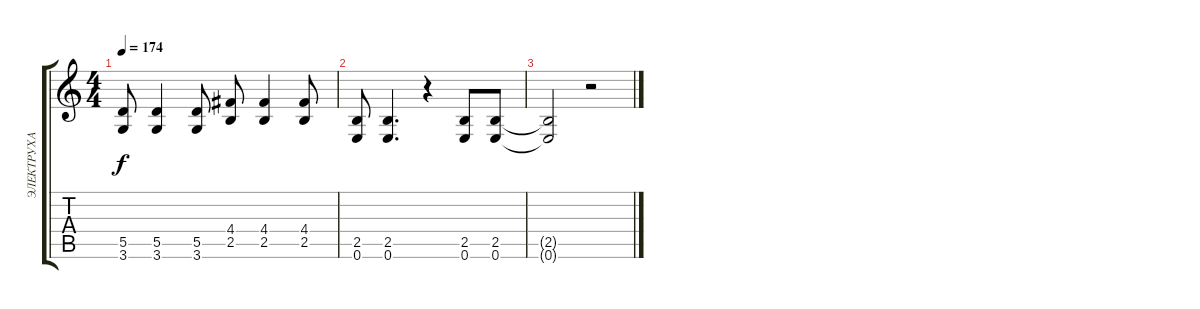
\track ("ЭЛЕКТРУХА" "ЭЛЕКТРУХА") {instrument overdrivenguitar}
\staff {score tabs}
\tuning (E4 B3 G3 D3 A2 E2) {hide}
\ts (4 4)
\tempo 174
\clef g2
\ks c
(5.5 3.6).8{dy f} (5.5 3.6).4 (5.5 3.6).8 (4.4 2.5).8 (4.4 2.5).4 (4.4 2.5).8 |
(2.5 0.6).8 (2.5 0.6).4{d} r.4 (2.5 0.6).8 (2.5 0.6).8 |
(2.5{t} 0.6{t}).2 r.2
